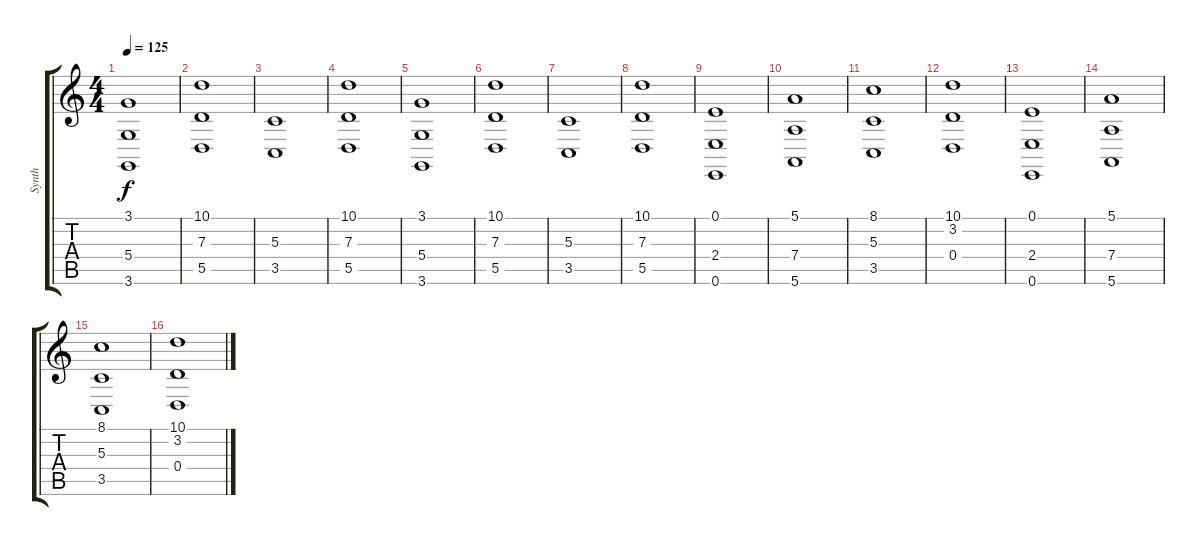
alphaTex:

\track ("Synth" "Synth") {instrument synthstrings1}
\staff {score tabs}
\tuning (E4 B3 G3 D3 A2 E2) {hide}
\ts (4 4)
\tempo 125
\clef g2
\ks c
(3.1 5.4 3.6).1{dy f volume 7} |
(10.1 7.3 5.5).1 |
(5.3 3.5).1 |
(10.1 7.3 5.5).1 |
(3.1 5.4 3.6).1 |
(10.1 7.3 5.5).1 |
(5.3 3.5).1 |
(10.1 7.3 5.5).1 |
(0.1 2.4 0.6).1 |
(5.1 7.4 5.6).1 |
(8.1 5.3 3.5).1 |
(10.1 3.2 0.4).1 |
(0.1 2.4 0.6).1 |
(5.1 7.4 5.6).1 |
(8.1 5.3 3.5).1 |
(10.1 3.2 0.4).1
